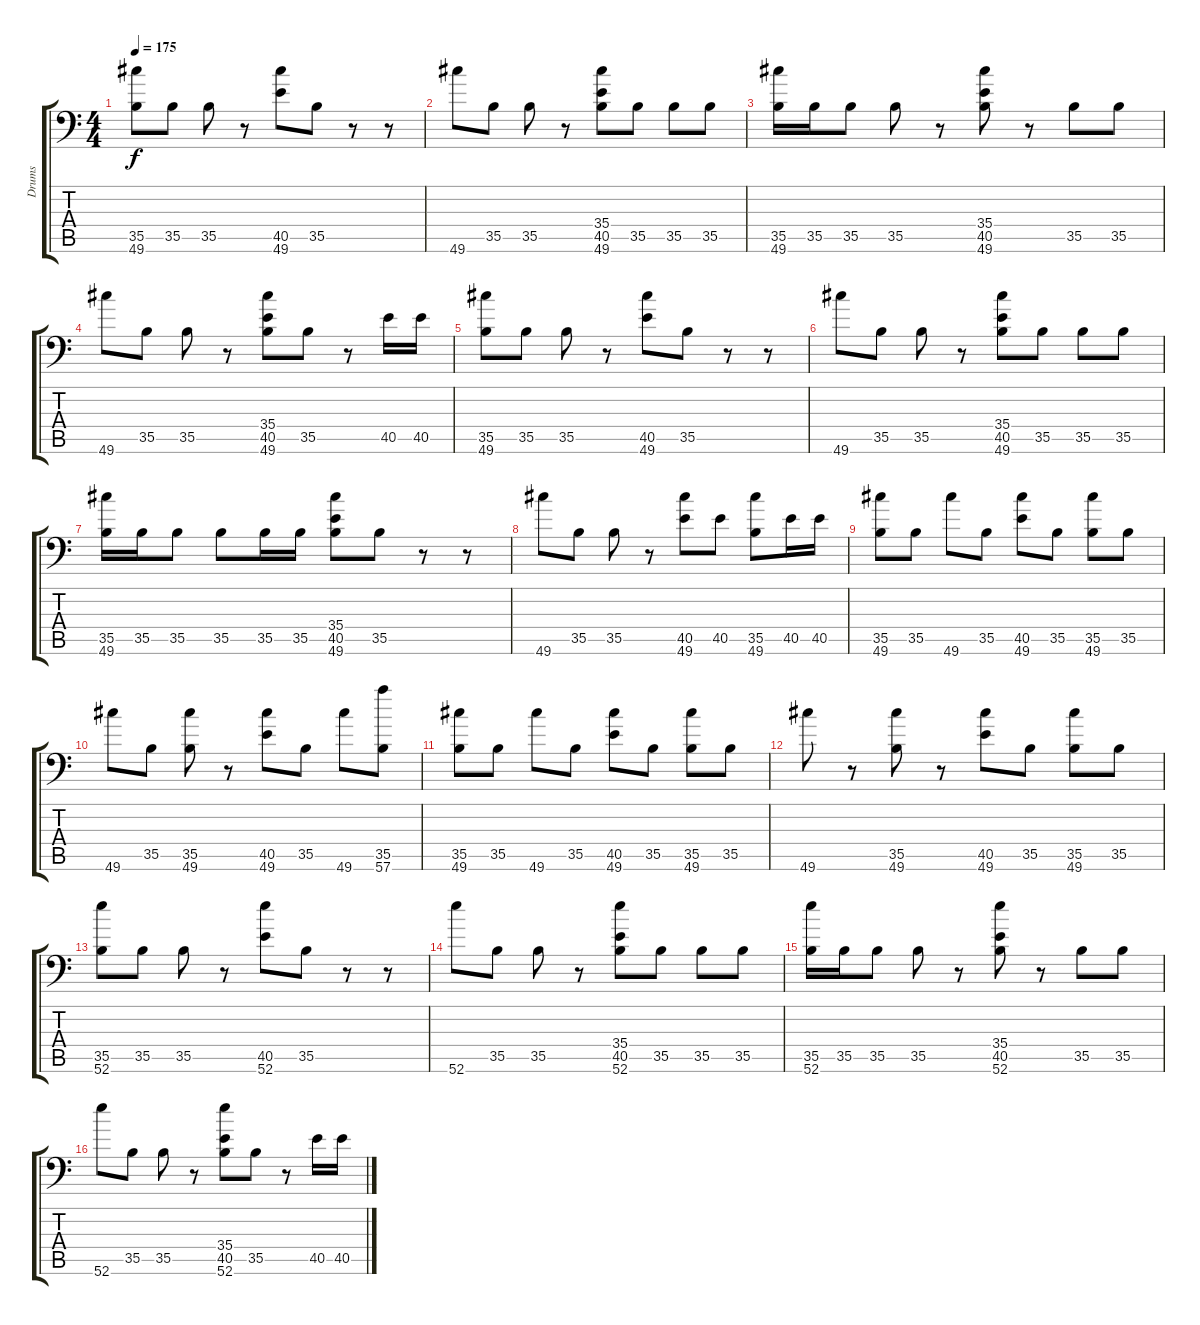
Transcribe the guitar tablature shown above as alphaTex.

\track ("Drums" "Drums") {instrument acousticgrandpiano}
\staff {score tabs}
\tuning (C-1 C-1 C-1 C-1 C-1 C-1) {hide}
\ts (4 4)
\tempo 175
\clef f4
\ks c
(35.5 49.6).8{dy f} 35.5.8 35.5.8 r.8 (40.5 49.6).8 35.5.8 r.8 r.8 |
49.6.8 35.5.8 35.5.8 r.8 (35.4 40.5 49.6).8 35.5.8 35.5.8 35.5.8 |
(35.5 49.6).16 35.5.16 35.5.8 35.5.8 r.8 (35.4 40.5 49.6).8 r.8 35.5.8 35.5.8 |
49.6.8 35.5.8 35.5.8 r.8 (35.4 40.5 49.6).8 35.5.8 r.8 40.5.16 40.5.16 |
(35.5 49.6).8 35.5.8 35.5.8 r.8 (40.5 49.6).8 35.5.8 r.8 r.8 |
49.6.8 35.5.8 35.5.8 r.8 (35.4 40.5 49.6).8 35.5.8 35.5.8 35.5.8 |
(35.5 49.6).16 35.5.16 35.5.8 35.5.8 35.5.16 35.5.16 (35.4 40.5 49.6).8 35.5.8 r.8 r.8 |
49.6.8 35.5.8 35.5.8 r.8 (40.5 49.6).8 40.5.8 (35.5 49.6).8 40.5.16 40.5.16 |
(35.5 49.6).8 35.5.8 49.6.8 35.5.8 (40.5 49.6).8 35.5.8 (35.5 49.6).8 35.5.8 |
49.6.8 35.5.8 (35.5 49.6).8 r.8 (40.5 49.6).8 35.5.8 49.6.8 (35.5 57.6).8 |
(35.5 49.6).8 35.5.8 49.6.8 35.5.8 (40.5 49.6).8 35.5.8 (35.5 49.6).8 35.5.8 |
49.6.8 r.8 (35.5 49.6).8 r.8 (40.5 49.6).8 35.5.8 (35.5 49.6).8 35.5.8 |
(35.5 52.6).8 35.5.8 35.5.8 r.8 (40.5 52.6).8 35.5.8 r.8 r.8 |
52.6.8 35.5.8 35.5.8 r.8 (35.4 40.5 52.6).8 35.5.8 35.5.8 35.5.8 |
(35.5 52.6).16 35.5.16 35.5.8 35.5.8 r.8 (35.4 40.5 52.6).8 r.8 35.5.8 35.5.8 |
52.6.8 35.5.8 35.5.8 r.8 (35.4 40.5 52.6).8 35.5.8 r.8 40.5.16 40.5.16
